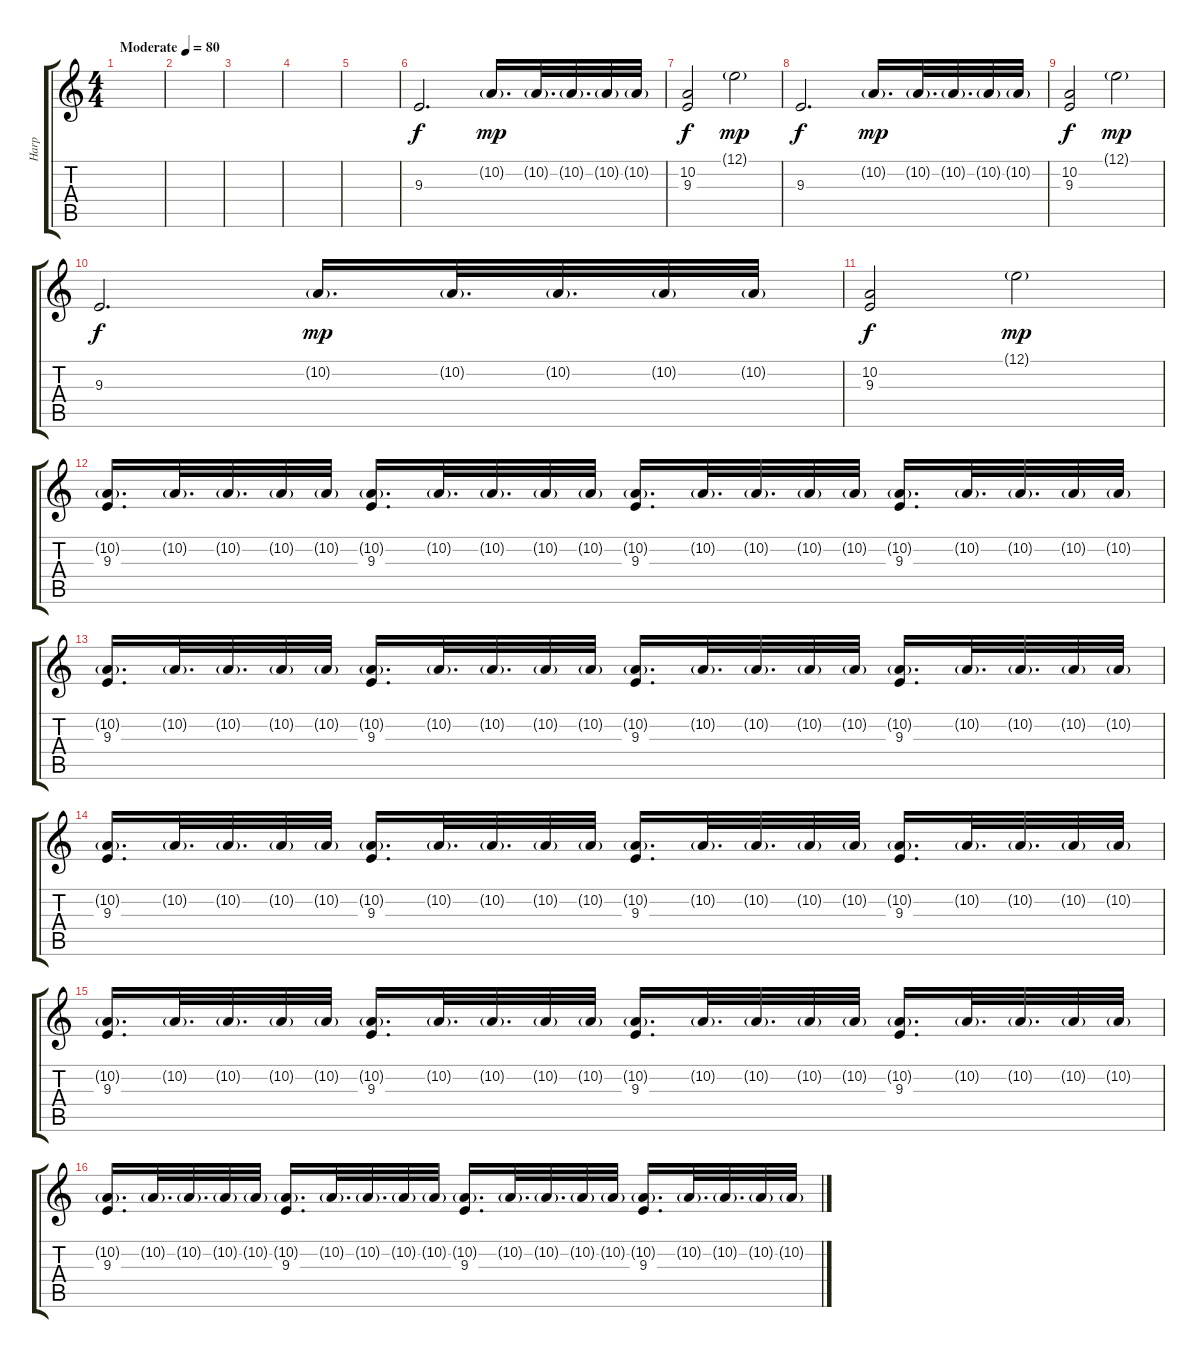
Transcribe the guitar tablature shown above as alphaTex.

\track ("Harp" "Harp") {instrument orchestralharp}
\staff {score tabs}
\tuning (E4 B3 G3 D3 A2 E2) {hide}
\ts (4 4)
\tempo (80 "Moderate")
\clef g2
\ks c
|
|
|
|
|
9.3.2{d} 10.2{g}.16{d dy mp} 10.2{g}.32{d} 10.2{g}.32{d} 10.2{g}.32 10.2{g}.32 |
(10.2 9.3).2{dy f} 12.1{g}.2{dy mp} |
9.3.2{d dy f} 10.2{g}.16{d dy mp} 10.2{g}.32{d} 10.2{g}.32{d} 10.2{g}.32 10.2{g}.32 |
(10.2 9.3).2{dy f} 12.1{g}.2{dy mp} |
9.3.2{d dy f} 10.2{g}.16{d dy mp} 10.2{g}.32{d} 10.2{g}.32{d} 10.2{g}.32 10.2{g}.32 |
(10.2 9.3).2{dy f} 12.1{g}.2{dy mp} |
(10.2{g} 9.3).16{d} 10.2{g}.32{d} 10.2{g}.32{d} 10.2{g}.32 10.2{g}.32 (10.2{g} 9.3).16{d} 10.2{g}.32{d} 10.2{g}.32{d} 10.2{g}.32 10.2{g}.32 (10.2{g} 9.3).16{d} 10.2{g}.32{d} 10.2{g}.32{d} 10.2{g}.32 10.2{g}.32 (10.2{g} 9.3).16{d} 10.2{g}.32{d} 10.2{g}.32{d} 10.2{g}.32 10.2{g}.32 |
(10.2{g} 9.3).16{d} 10.2{g}.32{d} 10.2{g}.32{d} 10.2{g}.32 10.2{g}.32 (10.2{g} 9.3).16{d} 10.2{g}.32{d} 10.2{g}.32{d} 10.2{g}.32 10.2{g}.32 (10.2{g} 9.3).16{d} 10.2{g}.32{d} 10.2{g}.32{d} 10.2{g}.32 10.2{g}.32 (10.2{g} 9.3).16{d} 10.2{g}.32{d} 10.2{g}.32{d} 10.2{g}.32 10.2{g}.32 |
(10.2{g} 9.3).16{d} 10.2{g}.32{d} 10.2{g}.32{d} 10.2{g}.32 10.2{g}.32 (10.2{g} 9.3).16{d} 10.2{g}.32{d} 10.2{g}.32{d} 10.2{g}.32 10.2{g}.32 (10.2{g} 9.3).16{d} 10.2{g}.32{d} 10.2{g}.32{d} 10.2{g}.32 10.2{g}.32 (10.2{g} 9.3).16{d} 10.2{g}.32{d} 10.2{g}.32{d} 10.2{g}.32 10.2{g}.32 |
(10.2{g} 9.3).16{d} 10.2{g}.32{d} 10.2{g}.32{d} 10.2{g}.32 10.2{g}.32 (10.2{g} 9.3).16{d} 10.2{g}.32{d} 10.2{g}.32{d} 10.2{g}.32 10.2{g}.32 (10.2{g} 9.3).16{d} 10.2{g}.32{d} 10.2{g}.32{d} 10.2{g}.32 10.2{g}.32 (10.2{g} 9.3).16{d} 10.2{g}.32{d} 10.2{g}.32{d} 10.2{g}.32 10.2{g}.32 |
(10.2{g} 9.3).16{d} 10.2{g}.32{d} 10.2{g}.32{d} 10.2{g}.32 10.2{g}.32 (10.2{g} 9.3).16{d} 10.2{g}.32{d} 10.2{g}.32{d} 10.2{g}.32 10.2{g}.32 (10.2{g} 9.3).16{d} 10.2{g}.32{d} 10.2{g}.32{d} 10.2{g}.32 10.2{g}.32 (10.2{g} 9.3).16{d} 10.2{g}.32{d} 10.2{g}.32{d} 10.2{g}.32 10.2{g}.32
